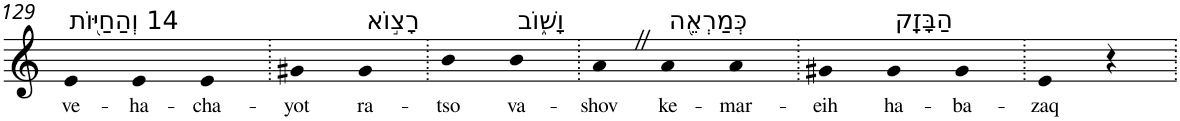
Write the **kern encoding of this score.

**kern	**text
*part1	*part1
*staff1	*staff1
*I"Piano	*
*I'Pno	*
!!LO:PB:g=z
*clefG2	*
*k[]	*
=129	=129
!LO:TX:a:t=14 וְהַחַיּ֖וֹת	!
!	!LO:LY:b
4e	ve-
!	!LO:LY:b
4e	-ha-
!	!LO:LY:b
4e	-cha-
=130.	=130.
!	!LO:LY:b
4g#X	-yot
!LO:TX:a:t=רָצ֣וֹא	!
!	!LO:LY:b
4g#	ra-
=131.	=131.
!	!LO:LY:b
4b	-tso
!LO:TX:a:t=וָשׁ֑וֹב	!
!	!LO:LY:b
4b	va-
=132.	=132.
!	!LO:LY:b
4aZ	-shov
!LO:TX:a:t=כְּמַרְאֵ֖ה	!
!	!LO:LY:b
4a	ke-
!	!LO:LY:b
4a	-mar-
=133.	=133.
!	!LO:LY:b
4g#X	-eih
!LO:TX:a:t=הַבָּזָֽק	!
!	!LO:LY:b
4g#	ha-
!	!LO:LY:b
4g#	-ba-
=134.	=134.
!	!LO:LY:b
4e	-zaq
4r	.
=.	=.
*-	*-
